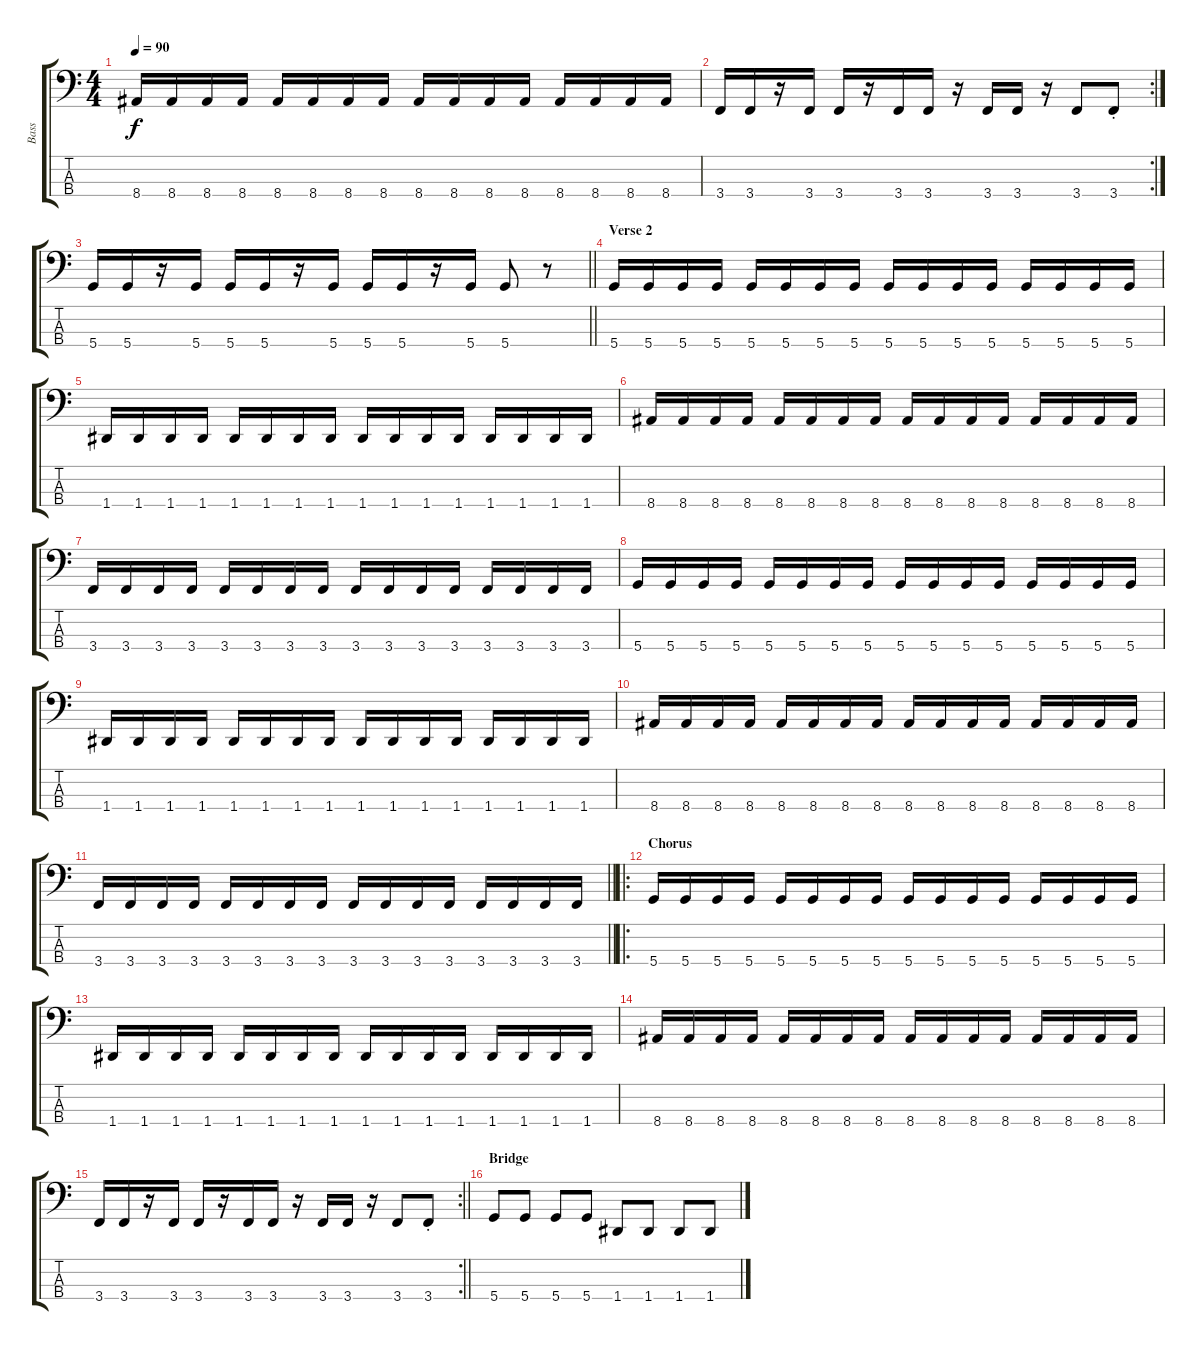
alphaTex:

\track ("Bass" "Bass") {instrument electricbassfinger}
\staff {score tabs}
\tuning (F2 C2 G1 D1) {hide}
\ts (4 4)
\tempo 90
\clef f4
\ks c
8.4.16{dy f} 8.4.16 8.4.16 8.4.16 8.4.16 8.4.16 8.4.16 8.4.16 8.4.16 8.4.16 8.4.16 8.4.16 8.4.16 8.4.16 8.4.16 8.4.16 |
\rc 2
3.4.16 3.4.16 r.16 3.4.16 3.4.16 r.16 3.4.16 3.4.16 r.16 3.4.16 3.4.16 r.16 3.4.8 3.4{st}.8 |
\barLineRight lightlight
5.4.16 5.4.16 r.16 5.4.16 5.4.16 5.4.16 r.16 5.4.16 5.4.16 5.4.16 r.16 5.4.16 5.4.8 r.8 |
\section ("" "Verse 2")
5.4.16 5.4.16 5.4.16 5.4.16 5.4.16 5.4.16 5.4.16 5.4.16 5.4.16 5.4.16 5.4.16 5.4.16 5.4.16 5.4.16 5.4.16 5.4.16 |
1.4.16 1.4.16 1.4.16 1.4.16 1.4.16 1.4.16 1.4.16 1.4.16 1.4.16 1.4.16 1.4.16 1.4.16 1.4.16 1.4.16 1.4.16 1.4.16 |
8.4.16 8.4.16 8.4.16 8.4.16 8.4.16 8.4.16 8.4.16 8.4.16 8.4.16 8.4.16 8.4.16 8.4.16 8.4.16 8.4.16 8.4.16 8.4.16 |
3.4.16 3.4.16 3.4.16 3.4.16 3.4.16 3.4.16 3.4.16 3.4.16 3.4.16 3.4.16 3.4.16 3.4.16 3.4.16 3.4.16 3.4.16 3.4.16 |
5.4.16 5.4.16 5.4.16 5.4.16 5.4.16 5.4.16 5.4.16 5.4.16 5.4.16 5.4.16 5.4.16 5.4.16 5.4.16 5.4.16 5.4.16 5.4.16 |
1.4.16 1.4.16 1.4.16 1.4.16 1.4.16 1.4.16 1.4.16 1.4.16 1.4.16 1.4.16 1.4.16 1.4.16 1.4.16 1.4.16 1.4.16 1.4.16 |
8.4.16 8.4.16 8.4.16 8.4.16 8.4.16 8.4.16 8.4.16 8.4.16 8.4.16 8.4.16 8.4.16 8.4.16 8.4.16 8.4.16 8.4.16 8.4.16 |
\barLineRight lightlight
3.4.16 3.4.16 3.4.16 3.4.16 3.4.16 3.4.16 3.4.16 3.4.16 3.4.16 3.4.16 3.4.16 3.4.16 3.4.16 3.4.16 3.4.16 3.4.16 |
\ro
\section ("" "Chorus")
5.4.16 5.4.16 5.4.16 5.4.16 5.4.16 5.4.16 5.4.16 5.4.16 5.4.16 5.4.16 5.4.16 5.4.16 5.4.16 5.4.16 5.4.16 5.4.16 |
1.4.16 1.4.16 1.4.16 1.4.16 1.4.16 1.4.16 1.4.16 1.4.16 1.4.16 1.4.16 1.4.16 1.4.16 1.4.16 1.4.16 1.4.16 1.4.16 |
8.4.16 8.4.16 8.4.16 8.4.16 8.4.16 8.4.16 8.4.16 8.4.16 8.4.16 8.4.16 8.4.16 8.4.16 8.4.16 8.4.16 8.4.16 8.4.16 |
\rc 2
\barLineRight lightlight
3.4.16 3.4.16 r.16 3.4.16 3.4.16 r.16 3.4.16 3.4.16 r.16 3.4.16 3.4.16 r.16 3.4.8 3.4{st}.8 |
\section ("" "Bridge")
5.4.8 5.4.8 5.4.8 5.4.8 1.4.8 1.4.8 1.4.8 1.4.8
